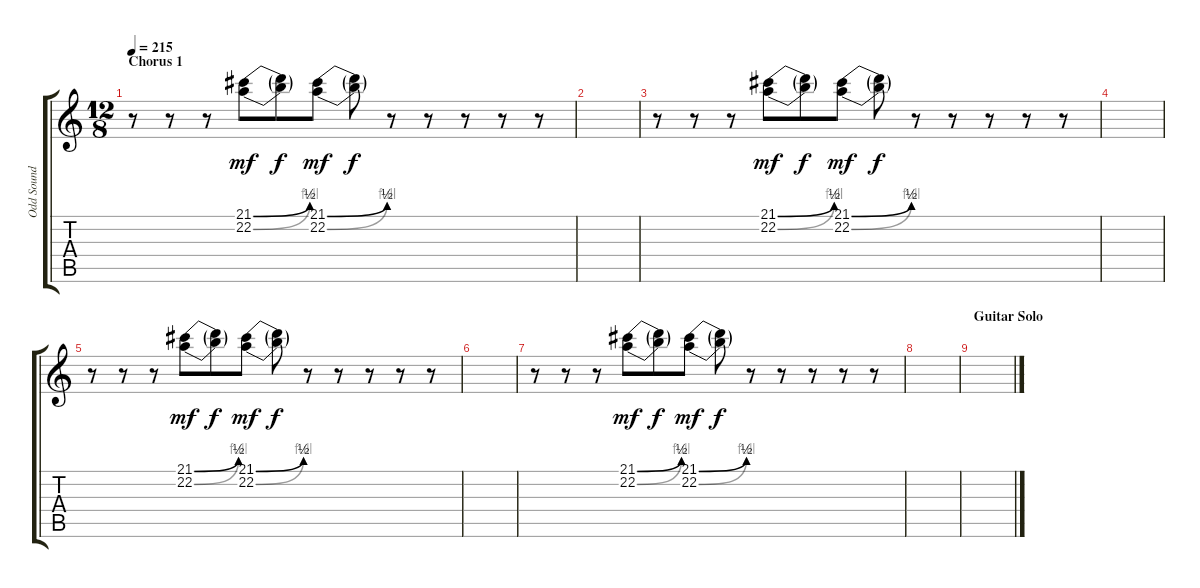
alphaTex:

\track ("Odd Sound Effects" "Odd Sound ") {instrument stringensemble1}
\staff {score tabs}
\tuning (E4 B3 G3 D3 A2 E2) {hide}
\ts (12 8)
\section ("" "Chorus 1")
\tempo 215
\clef g2
\ks c
r.8{dy mf instrument distortionguitar} r.8 r.8 (21.1{be (bend 0 0 60 2)} 22.2{be (bend 0 0 60 4)}).8 (21.1{t} 22.2{t}).8{dy f} (21.1{be (bend 0 0 60 2)} 22.2{be (bend 0 0 60 4)}).8{dy mf} (21.1{t} 22.2{t}).8{dy f} r.8 r.8 r.8 r.8 r.8 |
|
r.8 r.8 r.8 (21.1{be (bend 0 0 60 2)} 22.2{be (bend 0 0 60 4)}).8{dy mf} (21.1{t} 22.2{t}).8{dy f} (21.1{be (bend 0 0 60 2)} 22.2{be (bend 0 0 60 4)}).8{dy mf} (21.1{t} 22.2{t}).8{dy f} r.8 r.8 r.8 r.8 r.8 |
|
r.8 r.8 r.8 (21.1{be (bend 0 0 60 2)} 22.2{be (bend 0 0 60 4)}).8{dy mf} (21.1{t} 22.2{t}).8{dy f} (21.1{be (bend 0 0 60 2)} 22.2{be (bend 0 0 60 4)}).8{dy mf} (21.1{t} 22.2{t}).8{dy f} r.8 r.8 r.8 r.8 r.8 |
|
r.8 r.8 r.8 (21.1{be (bend 0 0 60 2)} 22.2{be (bend 0 0 60 4)}).8{dy mf} (21.1{t} 22.2{t}).8{dy f} (21.1{be (bend 0 0 60 2)} 22.2{be (bend 0 0 60 4)}).8{dy mf} (21.1{t} 22.2{t}).8{dy f} r.8 r.8 r.8 r.8 r.8 |
|
\section ("" "Guitar Solo")
